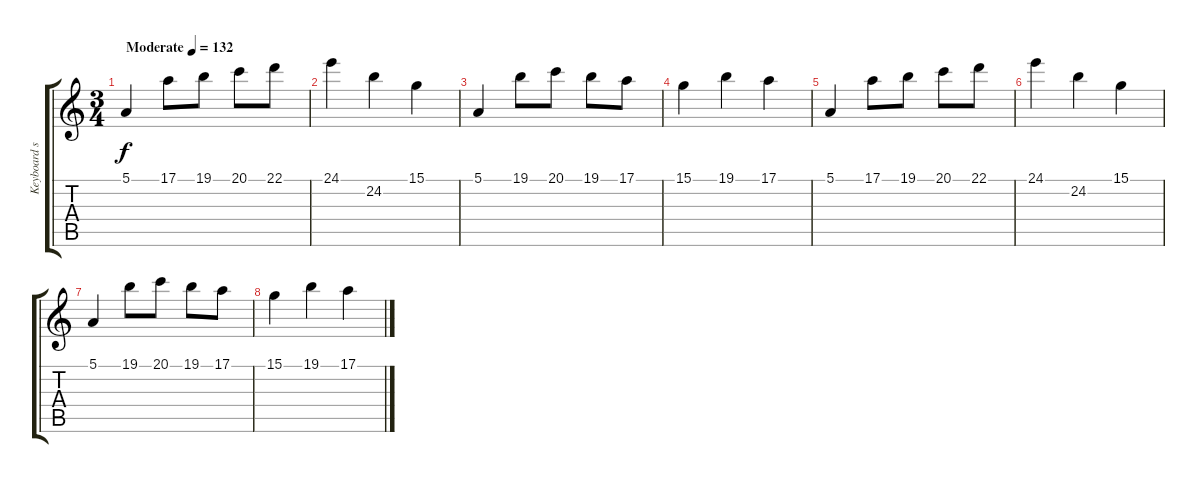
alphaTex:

\track ("Keyboard solo" "Keyboard s") {instrument stringensemble1}
\staff {score tabs}
\tuning (E4 B3 G3 D3 A2 E2) {hide}
\ts (3 4)
\tempo (132 "Moderate")
\clef g2
\ks c
5.1.4{dy f instrument stringensemble1} 17.1.8 19.1.8 20.1.8 22.1.8 |
24.1.4 24.2.4 15.1.4 |
5.1.4 19.1.8 20.1.8 19.1.8 17.1.8 |
15.1.4 19.1.4 17.1.4 |
5.1.4 17.1.8 19.1.8 20.1.8 22.1.8 |
24.1.4 24.2.4 15.1.4 |
5.1.4 19.1.8 20.1.8 19.1.8 17.1.8 |
15.1.4 19.1.4 17.1.4
